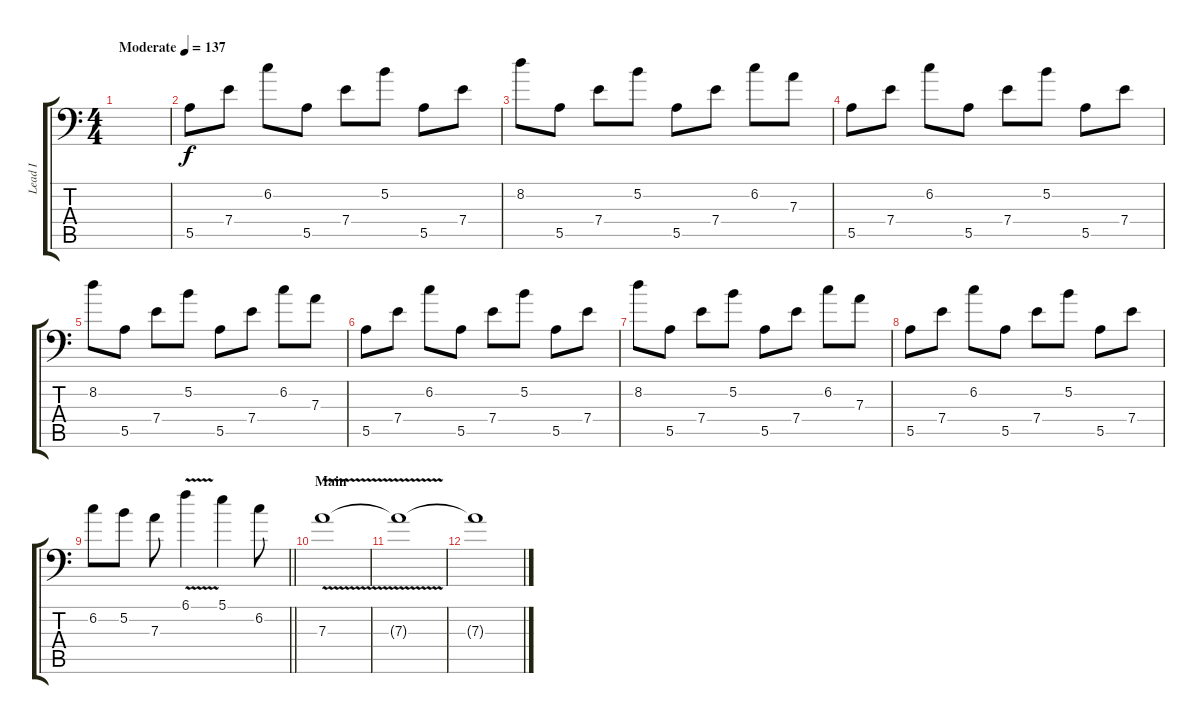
\track ("Lead I" "Lead I") {instrument distortionguitar}
\staff {score tabs}
\tuning (B3 Gb3 D3 A2 E2 A1) {hide}
\ts (4 4)
\tempo (137 "Moderate")
\clef f4
\ks c
|
5.5.8 7.4.8 6.2.8 5.5.8 7.4.8 5.2.8 5.5.8 7.4.8 |
8.2.8 5.5.8 7.4.8 5.2.8 5.5.8 7.4.8 6.2.8 7.3.8 |
5.5.8 7.4.8 6.2.8 5.5.8 7.4.8 5.2.8 5.5.8 7.4.8 |
8.2.8 5.5.8 7.4.8 5.2.8 5.5.8 7.4.8 6.2.8 7.3.8 |
5.5.8 7.4.8 6.2.8 5.5.8 7.4.8 5.2.8 5.5.8 7.4.8 |
8.2.8 5.5.8 7.4.8 5.2.8 5.5.8 7.4.8 6.2.8 7.3.8 |
5.5.8 7.4.8 6.2.8 5.5.8 7.4.8 5.2.8 5.5.8 7.4.8 |
\barLineRight lightlight
6.2.8 5.2.8 7.3.8 6.1{v}.4 5.1.4 6.2.8 |
\section ("" "Main")
7.3{v}.1{volume 0} |
7.3{t}.1 |
7.3{t}.1
